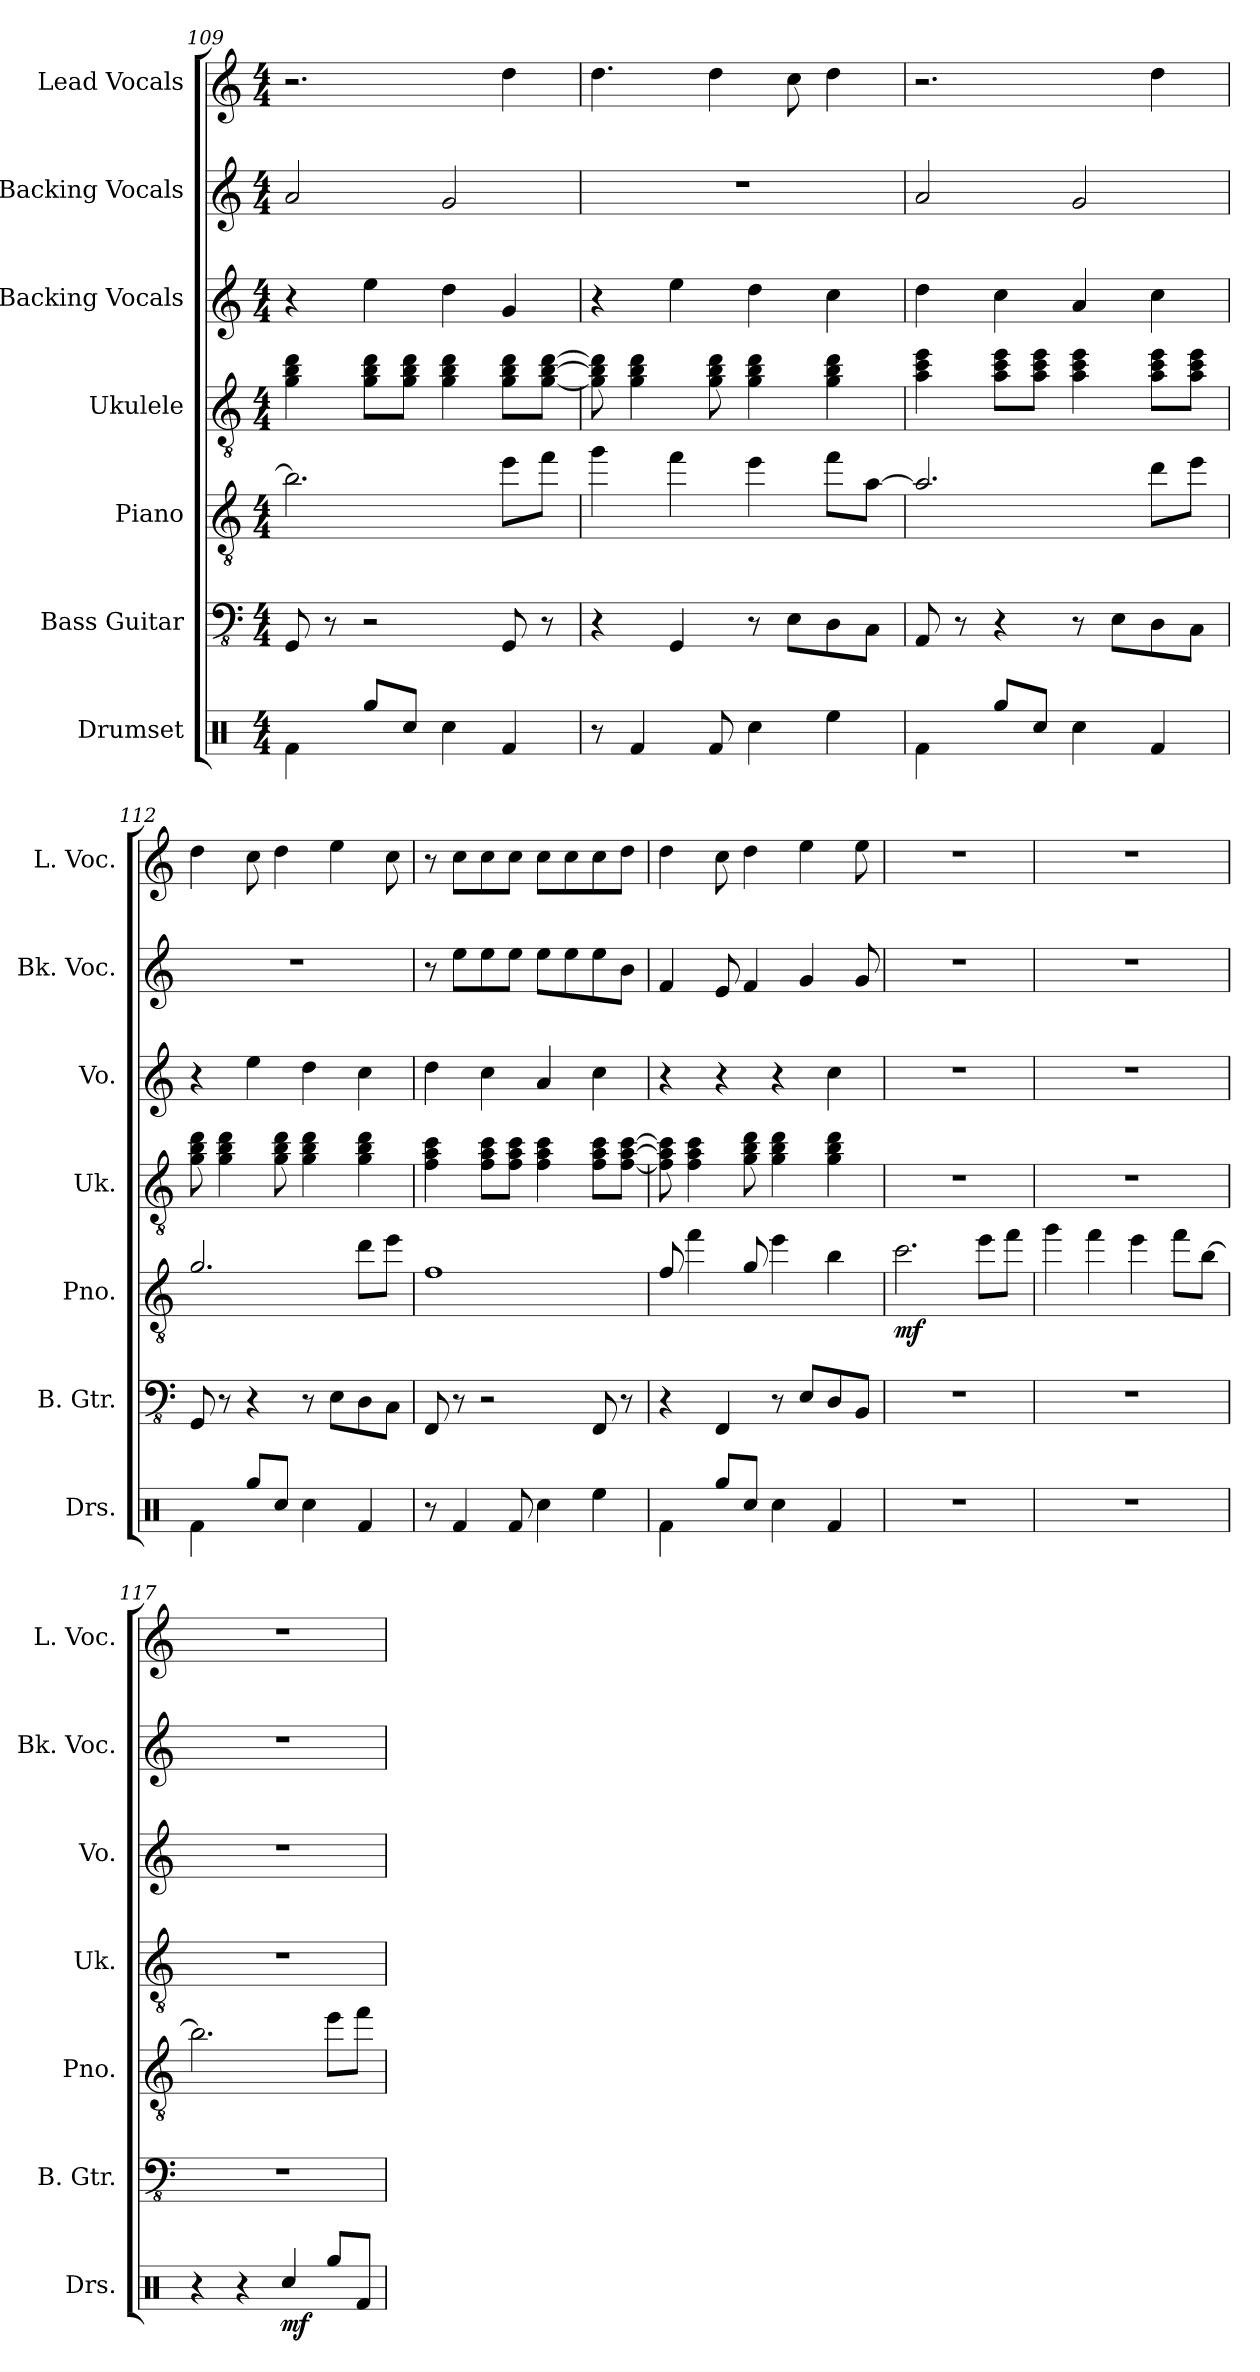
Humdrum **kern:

**kern	**dynam	**kern	**kern	**dynam	**kern	**kern	**kern	**kern
*part7	*part7	*part6	*part5	*part5	*part4	*part3	*part2	*part1
*staff7	*staff7	*staff6	*staff5	*staff5	*staff4	*staff3	*staff2	*staff1
*I"Drumset	*	*I"Bass Guitar	*I"Piano	*	*I"Ukulele	*I"Backing Vocals	*I"Backing Vocals	*I"Lead Vocals
*I'Drs.	*	*I'B. Gtr.	*I'Pno.	*	*I'Uk.	*I'Vo.	*I'Bk. Voc.	*I'L. Voc.
*clefX	*	*clefFv4	*clefGv2	*	*clefGv2	*clefG2	*clefG2	*clefG2
*k[]	*	*k[]	*k[]	*	*k[]	*k[]	*k[]	*k[]
*M4/4	*	*M4/4	*M4/4	*	*M4/4	*M4/4	*M4/4	*M4/4
=109	=109	=109	=109	=109	=109	=109	=109	=109
4Rf\	.	8GGG/	2.b\]	.	4g\ 4b\ 4dd\	4r	2a/	2.r
.	.	8r	.	.	.	.	.	.
8Rgg/L	.	2r	.	.	8g\ 8b\ 8dd\L	4ee\	.	.
8Rcc/J	.	.	.	.	8g\ 8b\ 8dd\J	.	.	.
4Rcc\	.	.	.	.	4g\ 4b\ 4dd\	4dd\	2g/	.
4Rf/	.	8GGG/	8ee\L	.	8g\ 8b\ 8dd\L	4g/	.	4dd\
.	.	8r	8ff\J	.	[8g\ [8b\ [8dd\J	.	.	.
!!LO:PB:g=z
=110	=110	=110	=110	=110	=110	=110	=110	=110
8r	.	4r	4gg\	.	8g\] 8b\] 8dd\]	4r	1r	4.dd\
4Rf/	.	.	.	.	4g\ 4b\ 4dd\	.	.	.
.	.	4GGG/	4ff\	.	.	4ee\	.	.
8Rf/	.	.	.	.	8g\ 8b\ 8dd\	.	.	4dd\
4Rcc\	.	8r	4ee\	.	4g\ 4b\ 4dd\	4dd\	.	.
.	.	8EE\L	.	.	.	.	.	8cc\
4Ree\	.	8DD\	8ff\L	.	4g\ 4b\ 4dd\	4cc\	.	4dd\
.	.	8CC\J	[8a\J	.	.	.	.	.
=111	=111	=111	=111	=111	=111	=111	=111	=111
4Rf\	.	8AAA/	2.a/]	.	4a\ 4cc\ 4ee\	4dd\	2a/	2.r
.	.	8r	.	.	.	.	.	.
8Rgg/L	.	4r	.	.	8a\ 8cc\ 8ee\L	4cc\	.	.
8Rcc/J	.	.	.	.	8a\ 8cc\ 8ee\J	.	.	.
4Rcc\	.	8r	.	.	4a\ 4cc\ 4ee\	4a/	2g/	.
.	.	8EE\L	.	.	.	.	.	.
4Rf/	.	8DD\	8dd\L	.	8a\ 8cc\ 8ee\L	4cc\	.	4dd\
.	.	8CC\J	8ee\J	.	8a\ 8cc\ 8ee\J	.	.	.
=112	=112	=112	=112	=112	=112	=112	=112	=112
4Rf\	.	8GGG/	2.g/	.	8g\ 8b\ 8dd\	4r	1r	4dd\
.	.	8r	.	.	4g\ 4b\ 4dd\	.	.	.
8Rgg/L	.	4r	.	.	.	4ee\	.	8cc\
8Rcc/J	.	.	.	.	8g\ 8b\ 8dd\	.	.	4dd\
4Rcc\	.	8r	.	.	4g\ 4b\ 4dd\	4dd\	.	.
.	.	8EE\L	.	.	.	.	.	4ee\
4Rf/	.	8DD\	8dd\L	.	4g\ 4b\ 4dd\	4cc\	.	.
.	.	8CC\J	8ee\J	.	.	.	.	8cc\
=113	=113	=113	=113	=113	=113	=113	=113	=113
8r	.	8FFF/	1f	.	4f\ 4a\ 4cc\	4dd\	8r	8r
4Rf/	.	8r	.	.	.	.	8ee\L	8cc\L
.	.	2r	.	.	8f\ 8a\ 8cc\L	4cc\	8ee\	8cc\
8Rf/	.	.	.	.	8f\ 8a\ 8cc\J	.	8ee\J	8cc\J
4Rcc\	.	.	.	.	4f\ 4a\ 4cc\	4a/	8ee\L	8cc\L
.	.	.	.	.	.	.	8ee\	8cc\
4Ree\	.	8FFF/	.	.	8f\ 8a\ 8cc\L	4cc\	8ee\	8cc\
.	.	8r	.	.	[8f\ [8a\ [8cc\J	.	8b\J	8dd\J
!!LO:PB:g=z
=114	=114	=114	=114	=114	=114	=114	=114	=114
4Rf\	.	4r	8f/	.	8f\] 8a\] 8cc\]	4r	4f/	4dd\
.	.	.	4ff\	.	4f\ 4a\ 4cc\	.	.	.
8Rgg/L	.	4FFF/	.	.	.	4r	8e/	8cc\
8Rcc/J	.	.	8g/	.	8g\ 8b\ 8dd\	.	4f/	4dd\
4Rcc\	.	8r	4ee\	.	4g\ 4b\ 4dd\	4r	.	.
.	.	8EE/L	.	.	.	.	4g/	4ee\
4Rf/	.	8DD/	4b\	.	4g\ 4b\ 4dd\	4cc\	.	.
.	.	8BBB/J	.	.	.	.	8g/	8ee\
=115	=115	=115	=115	=115	=115	=115	=115	=115
!	!	!	!	!LO:DY:b	!	!	!	!
1r	.	1r	2.cc\	mf	1r	1r	1r	1r
.	.	.	8ee\L	.	.	.	.	.
.	.	.	8ff\J	.	.	.	.	.
=116	=116	=116	=116	=116	=116	=116	=116	=116
1r	.	1r	4gg\	.	1r	1r	1r	1r
.	.	.	4ff\	.	.	.	.	.
.	.	.	4ee\	.	.	.	.	.
.	.	.	8ff\L	.	.	.	.	.
.	.	.	[8b\J	.	.	.	.	.
=117	=117	=117	=117	=117	=117	=117	=117	=117
4r	.	1r	2.b\]	.	1r	1r	1r	1r
4r	.	.	.	.	.	.	.	.
!	!LO:DY:b	!	!	!	!	!	!	!
4Rcc/	mf	.	.	.	.	.	.	.
8Rgg/L	.	.	8ee\L	.	.	.	.	.
8Rf/J	.	.	8ff\J	.	.	.	.	.
=	=	=	=	=	=	=	=	=
*-	*-	*-	*-	*-	*-	*-	*-	*-
